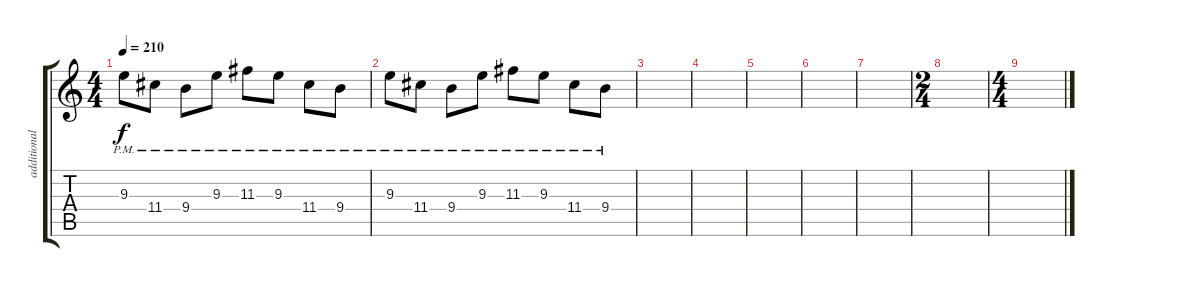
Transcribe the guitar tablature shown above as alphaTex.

\track ("additional" "additional") {instrument overdrivenguitar}
\staff {score tabs}
\tuning (E4 B3 G3 D3 A2 E2) {hide}
\ts (4 4)
\tempo 210
\clef g2
\ks c
9.3{pm}.8{dy f} 11.4{pm}.8 9.4{pm}.8 9.3{pm}.8 11.3{pm}.8 9.3{pm}.8 11.4{pm}.8 9.4{pm}.8 |
9.3{pm}.8 11.4{pm}.8 9.4{pm}.8 9.3{pm}.8 11.3{pm}.8 9.3{pm}.8 11.4{pm}.8 9.4{pm}.8 |
|
|
|
|
|
\ts (2 4)
|
\ts (4 4)
